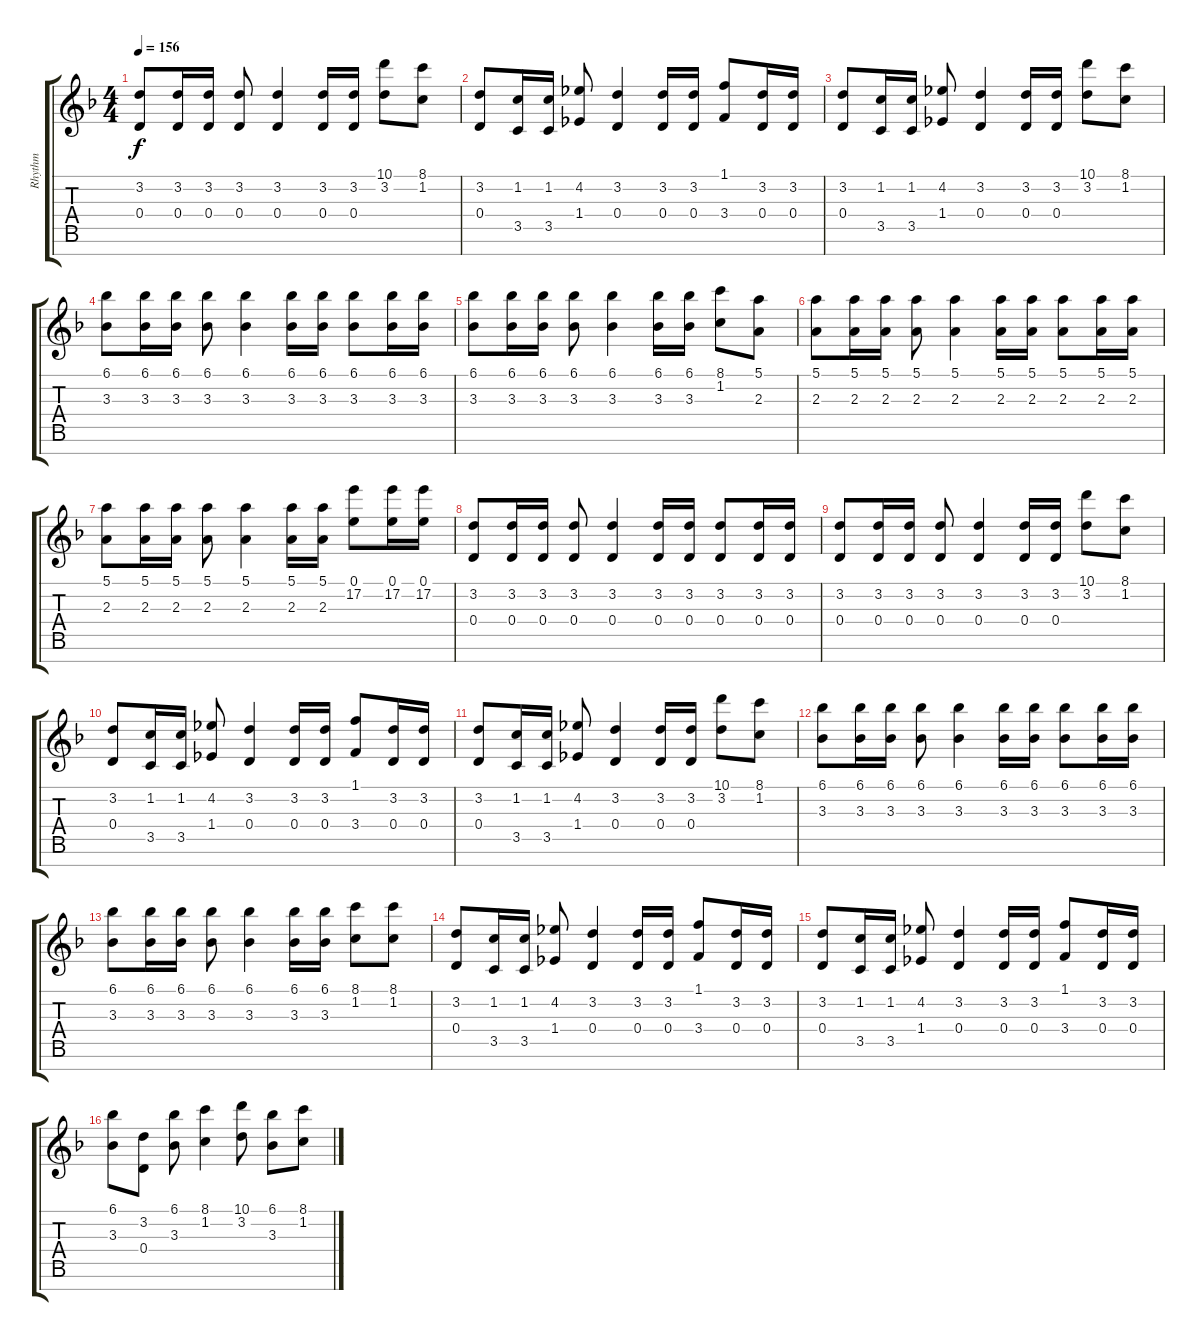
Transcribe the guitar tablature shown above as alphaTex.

\track ("Rhythm" "Rhythm") {instrument acousticguitarsteel}
\staff {score tabs}
\tuning (E4 B3 G3 D3 A2 E2 B1) {hide}
\ts (4 4)
\tempo 156
\clef g2
\ks f
(3.2 0.4).8{dy f} (3.2 0.4).16 (3.2 0.4).16 (3.2 0.4).8 (3.2 0.4).4 (3.2 0.4).16 (3.2 0.4).16 (10.1 3.2).8 (8.1 1.2).8 |
(3.2 0.4).8 (1.2 3.5).16 (1.2 3.5).16 (4.2 1.4).8 (3.2 0.4).4 (3.2 0.4).16 (3.2 0.4).16 (1.1 3.4).8 (3.2 0.4).16 (3.2 0.4).16 |
(3.2 0.4).8 (1.2 3.5).16 (1.2 3.5).16 (4.2 1.4).8 (3.2 0.4).4 (3.2 0.4).16 (3.2 0.4).16 (10.1 3.2).8 (8.1 1.2).8 |
(6.1 3.3).8 (6.1 3.3).16 (6.1 3.3).16 (6.1 3.3).8 (6.1 3.3).4 (6.1 3.3).16 (6.1 3.3).16 (6.1 3.3).8 (6.1 3.3).16 (6.1 3.3).16 |
(6.1 3.3).8 (6.1 3.3).16 (6.1 3.3).16 (6.1 3.3).8 (6.1 3.3).4 (6.1 3.3).16 (6.1 3.3).16 (8.1 1.2).8 (5.1 2.3).8 |
(5.1 2.3).8 (5.1 2.3).16 (5.1 2.3).16 (5.1 2.3).8 (5.1 2.3).4 (5.1 2.3).16 (5.1 2.3).16 (5.1 2.3).8 (5.1 2.3).16 (5.1 2.3).16 |
(5.1 2.3).8 (5.1 2.3).16 (5.1 2.3).16 (5.1 2.3).8 (5.1 2.3).4 (5.1 2.3).16 (5.1 2.3).16 (0.1 17.2).8 (0.1 17.2).16 (0.1 17.2).16 |
(3.2 0.4).8 (3.2 0.4).16 (3.2 0.4).16 (3.2 0.4).8 (3.2 0.4).4 (3.2 0.4).16 (3.2 0.4).16 (3.2 0.4).8 (3.2 0.4).16 (3.2 0.4).16 |
(3.2 0.4).8 (3.2 0.4).16 (3.2 0.4).16 (3.2 0.4).8 (3.2 0.4).4 (3.2 0.4).16 (3.2 0.4).16 (10.1 3.2).8 (8.1 1.2).8 |
(3.2 0.4).8 (1.2 3.5).16 (1.2 3.5).16 (4.2 1.4).8 (3.2 0.4).4 (3.2 0.4).16 (3.2 0.4).16 (1.1 3.4).8 (3.2 0.4).16 (3.2 0.4).16 |
(3.2 0.4).8 (1.2 3.5).16 (1.2 3.5).16 (4.2 1.4).8 (3.2 0.4).4 (3.2 0.4).16 (3.2 0.4).16 (10.1 3.2).8 (8.1 1.2).8 |
(6.1 3.3).8 (6.1 3.3).16 (6.1 3.3).16 (6.1 3.3).8 (6.1 3.3).4 (6.1 3.3).16 (6.1 3.3).16 (6.1 3.3).8 (6.1 3.3).16 (6.1 3.3).16 |
(6.1 3.3).8 (6.1 3.3).16 (6.1 3.3).16 (6.1 3.3).8 (6.1 3.3).4 (6.1 3.3).16 (6.1 3.3).16 (8.1 1.2).8 (8.1 1.2).8 |
(3.2 0.4).8 (1.2 3.5).16 (1.2 3.5).16 (4.2 1.4).8 (3.2 0.4).4 (3.2 0.4).16 (3.2 0.4).16 (1.1 3.4).8 (3.2 0.4).16 (3.2 0.4).16 |
(3.2 0.4).8 (1.2 3.5).16 (1.2 3.5).16 (4.2 1.4).8 (3.2 0.4).4 (3.2 0.4).16 (3.2 0.4).16 (1.1 3.4).8 (3.2 0.4).16 (3.2 0.4).16 |
(6.1 3.3).8 (3.2 0.4).8 (6.1 3.3).8 (8.1 1.2).4 (10.1 3.2).8 (6.1 3.3).8 (8.1 1.2).8
